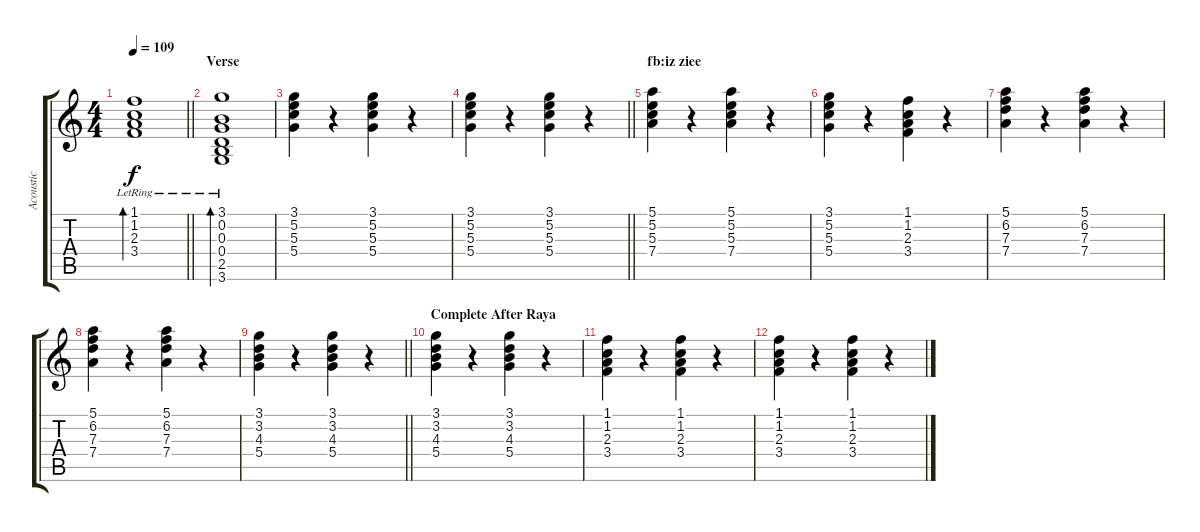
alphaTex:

\track ("Acoustic" "Acoustic") {instrument acousticguitarsteel}
\staff {score tabs}
\tuning (E4 B3 G3 D3 A2 E2) {hide}
\ts (4 4)
\tempo 109
\clef g2
\barLineRight lightlight
\ks c
(1.1 1.2 2.3 3.4{lr}).1{bd 240 dy f} |
\section ("" "Verse")
(3.1 0.2 0.3 0.4{lr} 2.5 3.6).1{bd 240} |
(3.1 5.2 5.3 5.4).4 r.4 (3.1 5.2 5.3 5.4).4 r.4 |
\barLineRight lightlight
(3.1 5.2 5.3 5.4).4 r.4 (3.1 5.2 5.3 5.4).4 r.4 |
\section ("" "fb:iz ziee")
(5.1 5.2 5.3 7.4).4 r.4 (5.1 5.2 5.3 7.4).4 r.4 |
(3.1 5.2 5.3 5.4).4 r.4 (1.1 1.2 2.3 3.4).4 r.4 |
(5.1 6.2 7.3 7.4).4 r.4 (5.1 6.2 7.3 7.4).4 r.4 |
(5.1 6.2 7.3 7.4).4 r.4 (5.1 6.2 7.3 7.4).4 r.4 |
\barLineRight lightlight
(3.1 3.2 4.3 5.4).4 r.4 (3.1 3.2 4.3 5.4).4 r.4 |
\section ("" "Complete After Raya")
(3.1 3.2 4.3 5.4).4 r.4 (3.1 3.2 4.3 5.4).4 r.4 |
(1.1 1.2 2.3 3.4).4 r.4 (1.1 1.2 2.3 3.4).4 r.4 |
(1.1 1.2 2.3 3.4).4 r.4 (1.1 1.2 2.3 3.4).4 r.4
